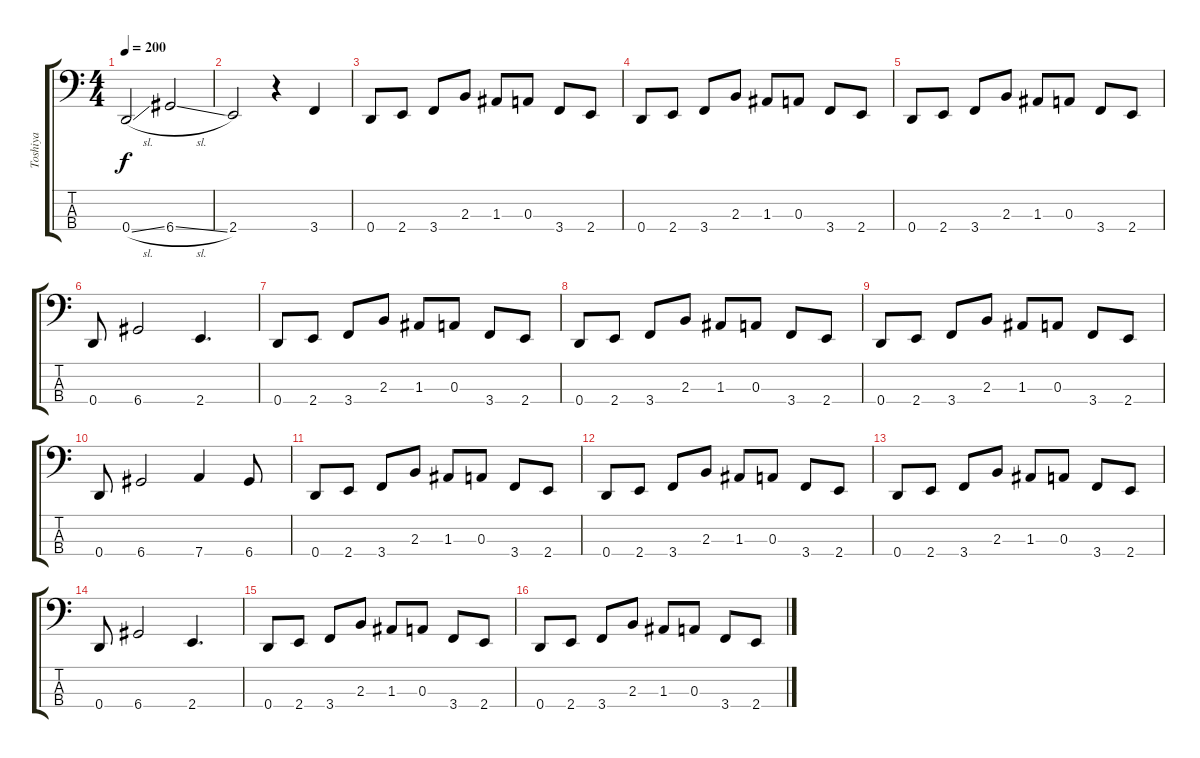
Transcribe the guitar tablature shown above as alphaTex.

\track ("Toshiya" "Toshiya") {instrument electricbasspick}
\staff {score tabs}
\tuning (G2 D2 A1 D1) {hide}
\ts (4 4)
\tempo 200
\clef f4
\ks c
0.4{sl}.2{dy f} 6.4{sl}.2 |
2.4.2 r.4 3.4.4 |
0.4.8 2.4.8 3.4.8 2.3.8 1.3.8 0.3.8 3.4.8 2.4.8 |
0.4.8 2.4.8 3.4.8 2.3.8 1.3.8 0.3.8 3.4.8 2.4.8 |
0.4.8 2.4.8 3.4.8 2.3.8 1.3.8 0.3.8 3.4.8 2.4.8 |
0.4.8 6.4.2 2.4.4{d} |
0.4.8 2.4.8 3.4.8 2.3.8 1.3.8 0.3.8 3.4.8 2.4.8 |
0.4.8 2.4.8 3.4.8 2.3.8 1.3.8 0.3.8 3.4.8 2.4.8 |
0.4.8 2.4.8 3.4.8 2.3.8 1.3.8 0.3.8 3.4.8 2.4.8 |
0.4.8 6.4.2 7.4.4 6.4.8 |
0.4.8 2.4.8 3.4.8 2.3.8 1.3.8 0.3.8 3.4.8 2.4.8 |
0.4.8 2.4.8 3.4.8 2.3.8 1.3.8 0.3.8 3.4.8 2.4.8 |
0.4.8 2.4.8 3.4.8 2.3.8 1.3.8 0.3.8 3.4.8 2.4.8 |
0.4.8 6.4.2 2.4.4{d} |
0.4.8 2.4.8 3.4.8 2.3.8 1.3.8 0.3.8 3.4.8 2.4.8 |
0.4.8 2.4.8 3.4.8 2.3.8 1.3.8 0.3.8 3.4.8 2.4.8
